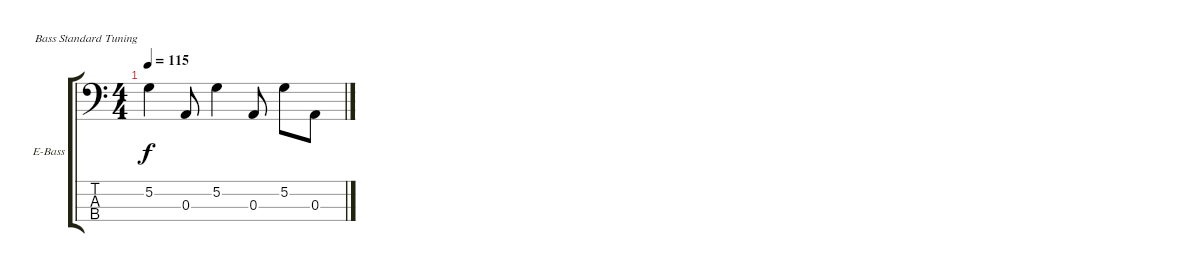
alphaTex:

\defaultSystemsLayout 4
\bracketExtendMode groupsimilarinstruments
\firstSystemTrackNameOrientation horizontal
\otherSystemsTrackNameOrientation horizontal
\track ("Electric Bass" "E-Bass") {instrument electricbassfinger}
\staff {score tabs}
\tuning (G2 D2 A1 E1)
\ts (4 4)
\tempo 115
\clef f4
\ks c
5.2.4{dy f} 0.3.8 5.2.4 0.3.8 5.2.8 0.3.8
